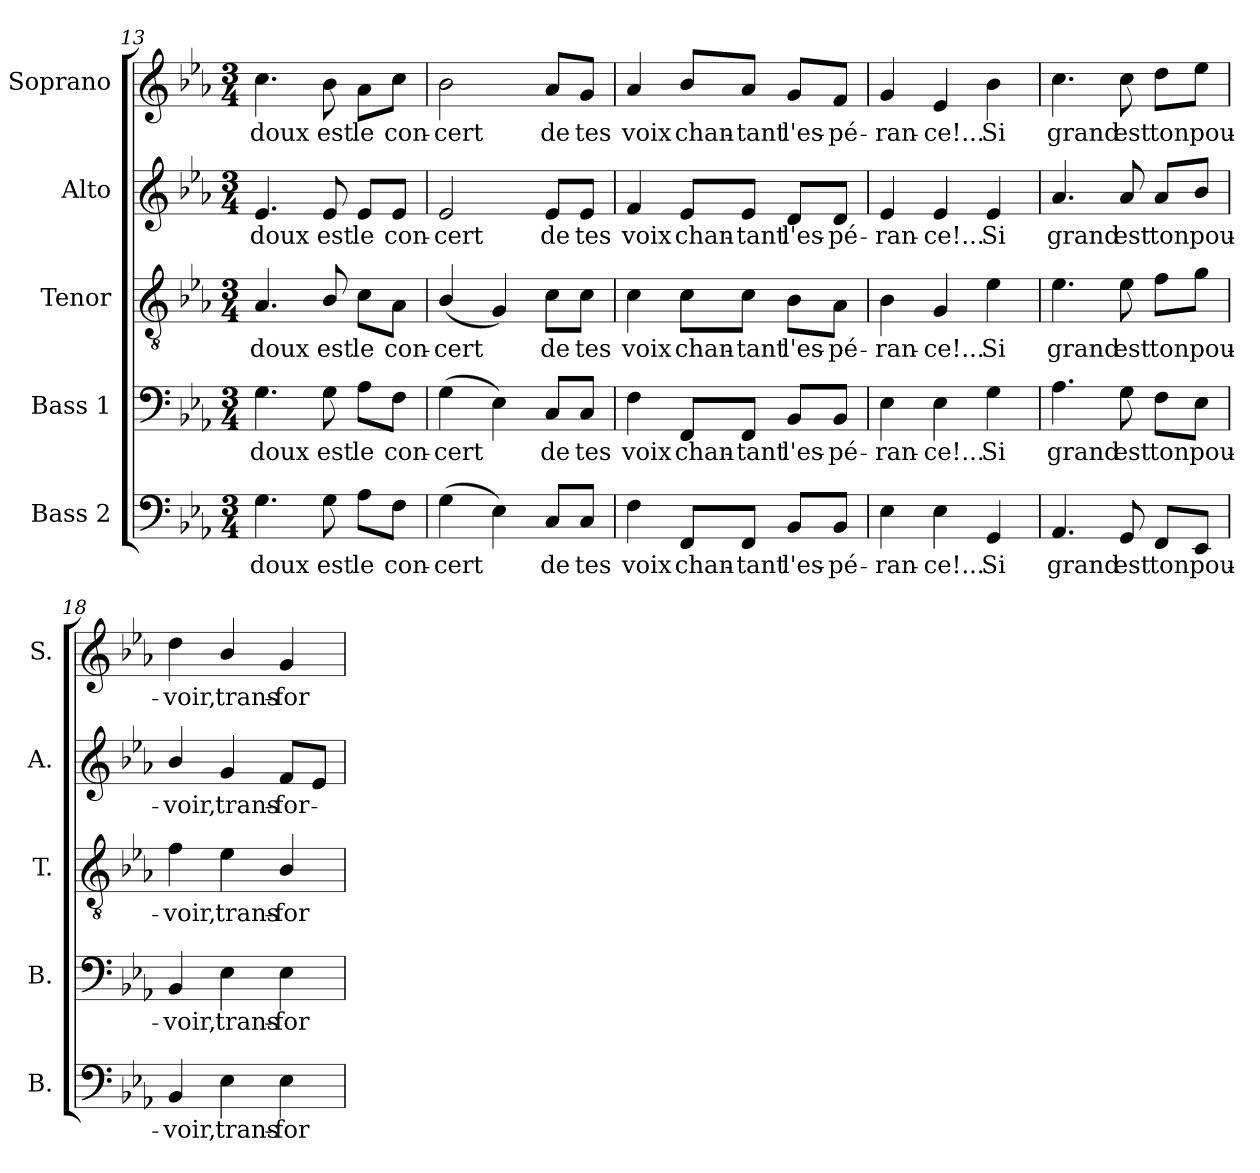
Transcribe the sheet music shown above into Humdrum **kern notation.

**kern	**text	**kern	**text	**kern	**text	**kern	**text	**kern	**text
*part5	*part5	*part4	*part4	*part3	*part3	*part2	*part2	*part1	*part1
*staff5	*staff5	*staff4	*staff4	*staff3	*staff3	*staff2	*staff2	*staff1	*staff1
*I"Bass  2	*	*I"Bass 1	*	*I"Tenor	*	*I"Alto	*	*I"Soprano	*
*I'B.	*	*I'B.	*	*I'T.	*	*I'A.	*	*I'S.	*
!!LO:PB:g=z
*clefF4	*	*clefF4	*	*clefGv2	*	*clefG2	*	*clefG2	*
*	*	*	*	*ITrd7c12	*	*	*	*	*
*k[b-e-a-]	*	*k[b-e-a-]	*	*k[b-e-a-]	*	*k[b-e-a-]	*	*k[b-e-a-]	*
*E-:	*	*E-:	*	*E-:	*	*E-:	*	*E-:	*
*M3/4	*	*M3/4	*	*M3/4	*	*M3/4	*	*M3/4	*
=13	=13	=13	=13	=13	=13	=13	=13	=13	=13
!	!LO:LY:b:color=#000000	!	!	!	!	!	!	!	!
!	!	!	!LO:LY:b:color=#000000	!	!	!	!	!	!
!	!	!	!	!	!LO:LY:b:color=#000000	!	!	!	!
!	!	!	!	!	!	!	!LO:LY:b:color=#000000	!	!
!	!	!	!	!	!	!	!	!	!LO:LY:b:color=#000000
4.Gi\	doux	4.Gi\	doux	4.AA-i/	doux	4.e-i/	doux	4.cci\	doux
!	!LO:LY:b:color=#000000	!	!	!	!	!	!	!	!
!	!	!	!LO:LY:b:color=#000000	!	!	!	!	!	!
!	!	!	!	!	!LO:LY:b:color=#000000	!	!	!	!
!	!	!	!	!	!	!	!LO:LY:b:color=#000000	!	!
!	!	!	!	!	!	!	!	!	!LO:LY:b:color=#000000
8Gi\	est	8Gi\	est	8BB-i/	est	8e-i/	est	8b-i\	est
!	!LO:LY:b:color=#000000	!	!	!	!	!	!	!	!
!	!	!	!LO:LY:b:color=#000000	!	!	!	!	!	!
!	!	!	!	!	!LO:LY:b:color=#000000	!	!	!	!
!	!	!	!	!	!	!	!LO:LY:b:color=#000000	!	!
!	!	!	!	!	!	!	!	!	!LO:LY:b:color=#000000
8A-i\L	le	8A-i\L	le	8Ci\L	le	8e-i/L	le	8a-i\L	le
!	!LO:LY:b:color=#000000	!	!	!	!	!	!	!	!
!	!	!	!LO:LY:b:color=#000000	!	!	!	!	!	!
!	!	!	!	!	!LO:LY:b:color=#000000	!	!	!	!
!	!	!	!	!	!	!	!LO:LY:b:color=#000000	!	!
!	!	!	!	!	!	!	!	!	!LO:LY:b:color=#000000
8Fi\J	con-	8Fi\J	con-	8AA-i\J	con-	8e-i/J	con-	8cci\J	con-
=14	=14	=14	=14	=14	=14	=14	=14	=14	=14
!	!LO:LY:b:color=#000000	!	!	!	!	!	!	!	!
!	!	!	!LO:LY:b:color=#000000	!	!	!	!	!	!
!	!	!	!	!	!LO:LY:b:color=#000000	!	!	!	!
!	!	!	!	!	!	!	!LO:LY:b:color=#000000	!	!
!	!	!	!	!	!	!	!	!	!LO:LY:b:color=#000000
(4Gi\	-cert	(4Gi\	-cert	(4BB-i/	-cert	2e-i/	-cert	2b-i\	-cert
4E-i\)	.	4E-i\)	.	4GGi/)	.	.	.	.	.
!	!LO:LY:b:color=#000000	!	!	!	!	!	!	!	!
!	!	!	!LO:LY:b:color=#000000	!	!	!	!	!	!
!	!	!	!	!	!LO:LY:b:color=#000000	!	!	!	!
!	!	!	!	!	!	!	!LO:LY:b:color=#000000	!	!
!	!	!	!	!	!	!	!	!	!LO:LY:b:color=#000000
8Ci/L	de	8Ci/L	de	8Ci\L	de	8e-i/L	de	8a-i/L	de
!	!LO:LY:b:color=#000000	!	!	!	!	!	!	!	!
!	!	!	!LO:LY:b:color=#000000	!	!	!	!	!	!
!	!	!	!	!	!LO:LY:b:color=#000000	!	!	!	!
!	!	!	!	!	!	!	!LO:LY:b:color=#000000	!	!
!	!	!	!	!	!	!	!	!	!LO:LY:b:color=#000000
8Ci/J	tes	8Ci/J	tes	8Ci\J	tes	8e-i/J	tes	8gi/J	tes
=15	=15	=15	=15	=15	=15	=15	=15	=15	=15
!	!LO:LY:b:color=#000000	!	!	!	!	!	!	!	!
!	!	!	!LO:LY:b:color=#000000	!	!	!	!	!	!
!	!	!	!	!	!LO:LY:b:color=#000000	!	!	!	!
!	!	!	!	!	!	!	!LO:LY:b:color=#000000	!	!
!	!	!	!	!	!	!	!	!	!LO:LY:b:color=#000000
4Fi\	voix	4Fi\	voix	4Ci\	voix	4fi/	voix	4a-i/	voix
!	!LO:LY:b:color=#000000	!	!	!	!	!	!	!	!
!	!	!	!LO:LY:b:color=#000000	!	!	!	!	!	!
!	!	!	!	!	!LO:LY:b:color=#000000	!	!	!	!
!	!	!	!	!	!	!	!LO:LY:b:color=#000000	!	!
!	!	!	!	!	!	!	!	!	!LO:LY:b:color=#000000
8FFi/L	chan-	8FFi/L	chan-	8Ci\L	chan-	8e-i/L	chan-	8b-i/L	chan-
!	!LO:LY:b:color=#000000	!	!	!	!	!	!	!	!
!	!	!	!LO:LY:b:color=#000000	!	!	!	!	!	!
!	!	!	!	!	!LO:LY:b:color=#000000	!	!	!	!
!	!	!	!	!	!	!	!LO:LY:b:color=#000000	!	!
!	!	!	!	!	!	!	!	!	!LO:LY:b:color=#000000
8FFi/J	-tant	8FFi/J	-tant	8Ci\J	-tant	8e-i/J	-tant	8a-i/J	-tant
!	!LO:LY:b:color=#000000	!	!	!	!	!	!	!	!
!	!	!	!LO:LY:b:color=#000000	!	!	!	!	!	!
!	!	!	!	!	!LO:LY:b:color=#000000	!	!	!	!
!	!	!	!	!	!	!	!LO:LY:b:color=#000000	!	!
!	!	!	!	!	!	!	!	!	!LO:LY:b:color=#000000
8BB-i/L	l'es-	8BB-i/L	l'es-	8BB-i\L	l'es-	8di/L	l'es-	8gi/L	l'es-
!	!LO:LY:b:color=#000000	!	!	!	!	!	!	!	!
!	!	!	!LO:LY:b:color=#000000	!	!	!	!	!	!
!	!	!	!	!	!LO:LY:b:color=#000000	!	!	!	!
!	!	!	!	!	!	!	!LO:LY:b:color=#000000	!	!
!	!	!	!	!	!	!	!	!	!LO:LY:b:color=#000000
8BB-i/J	-pé-	8BB-i/J	-pé-	8AA-i\J	-pé-	8di/J	-pé-	8fi/J	-pé-
=16	=16	=16	=16	=16	=16	=16	=16	=16	=16
!	!LO:LY:b:color=#000000	!	!	!	!	!	!	!	!
!	!	!	!LO:LY:b:color=#000000	!	!	!	!	!	!
!	!	!	!	!	!LO:LY:b:color=#000000	!	!	!	!
!	!	!	!	!	!	!	!LO:LY:b:color=#000000	!	!
!	!	!	!	!	!	!	!	!	!LO:LY:b:color=#000000
4E-i\	-ran-	4E-i\	-ran-	4BB-i\	-ran-	4e-i/	-ran-	4gi/	-ran-
!	!LO:LY:b:color=#000000	!	!	!	!	!	!	!	!
!	!	!	!LO:LY:b:color=#000000	!	!	!	!	!	!
!	!	!	!	!	!LO:LY:b:color=#000000	!	!	!	!
!	!	!	!	!	!	!	!LO:LY:b:color=#000000	!	!
!	!	!	!	!	!	!	!	!	!LO:LY:b:color=#000000
4E-i\	-ce!...	4E-i\	-ce!...	4GGi/	-ce!...	4e-i/	-ce!...	4e-i/	-ce!...
!	!LO:LY:b:color=#000000	!	!	!	!	!	!	!	!
!	!	!	!LO:LY:b:color=#000000	!	!	!	!	!	!
!	!	!	!	!	!LO:LY:b:color=#000000	!	!	!	!
!	!	!	!	!	!	!	!LO:LY:b:color=#000000	!	!
!	!	!	!	!	!	!	!	!	!LO:LY:b:color=#000000
4GGi/	Si	4Gi\	Si	4E-i\	Si	4e-i/	Si	4b-i\	Si
=17	=17	=17	=17	=17	=17	=17	=17	=17	=17
!	!LO:LY:b:color=#000000	!	!	!	!	!	!	!	!
!	!	!	!LO:LY:b:color=#000000	!	!	!	!	!	!
!	!	!	!	!	!LO:LY:b:color=#000000	!	!	!	!
!	!	!	!	!	!	!	!LO:LY:b:color=#000000	!	!
!	!	!	!	!	!	!	!	!	!LO:LY:b:color=#000000
4.AA-i/	grand	4.A-i\	grand	4.E-i\	grand	4.a-i/	grand	4.cci\	grand
!	!LO:LY:b:color=#000000	!	!	!	!	!	!	!	!
!	!	!	!LO:LY:b:color=#000000	!	!	!	!	!	!
!	!	!	!	!	!LO:LY:b:color=#000000	!	!	!	!
!	!	!	!	!	!	!	!LO:LY:b:color=#000000	!	!
!	!	!	!	!	!	!	!	!	!LO:LY:b:color=#000000
8GGi/	est	8Gi\	est	8E-i\	est	8a-i/	est	8cci\	est
!	!LO:LY:b:color=#000000	!	!	!	!	!	!	!	!
!	!	!	!LO:LY:b:color=#000000	!	!	!	!	!	!
!	!	!	!	!	!LO:LY:b:color=#000000	!	!	!	!
!	!	!	!	!	!	!	!LO:LY:b:color=#000000	!	!
!	!	!	!	!	!	!	!	!	!LO:LY:b:color=#000000
8FFi/L	ton	8Fi\L	ton	8Fi\L	ton	8a-i/L	ton	8ddi\L	ton
!	!LO:LY:b:color=#000000	!	!	!	!	!	!	!	!
!	!	!	!LO:LY:b:color=#000000	!	!	!	!	!	!
!	!	!	!	!	!LO:LY:b:color=#000000	!	!	!	!
!	!	!	!	!	!	!	!LO:LY:b:color=#000000	!	!
!	!	!	!	!	!	!	!	!	!LO:LY:b:color=#000000
8EE-i/J	pou-	8E-i\J	pou-	8Gi\J	pou-	8b-i/J	pou-	8ee-i\J	pou-
=18	=18	=18	=18	=18	=18	=18	=18	=18	=18
!	!LO:LY:b:color=#000000	!	!	!	!	!	!	!	!
!	!	!	!LO:LY:b:color=#000000	!	!	!	!	!	!
!	!	!	!	!	!LO:LY:b:color=#000000	!	!	!	!
!	!	!	!	!	!	!	!LO:LY:b:color=#000000	!	!
!	!	!	!	!	!	!	!	!	!LO:LY:b:color=#000000
4BB-i/	-voir,	4BB-i/	-voir,	4Fi\	-voir,	4b-i/	-voir,	4ddi\	-voir,
!	!LO:LY:b:color=#000000	!	!	!	!	!	!	!	!
!	!	!	!LO:LY:b:color=#000000	!	!	!	!	!	!
!	!	!	!	!	!LO:LY:b:color=#000000	!	!	!	!
!	!	!	!	!	!	!	!LO:LY:b:color=#000000	!	!
!	!	!	!	!	!	!	!	!	!LO:LY:b:color=#000000
4E-i\	trans-	4E-i\	trans-	4E-i\	trans-	4gi/	trans-	4b-i/	trans-
!	!LO:LY:b:color=#000000	!	!	!	!	!	!	!	!
!	!	!	!LO:LY:b:color=#000000	!	!	!	!	!	!
!	!	!	!	!	!LO:LY:b:color=#000000	!	!	!	!
!	!	!	!	!	!	!	!LO:LY:b:color=#000000	!	!
!	!	!	!	!	!	!	!	!	!LO:LY:b:color=#000000
4E-i\	-for-	4E-i\	-for-	4BB-i/	-for-	8fi/L	-for-	4gi/	-for-
.	.	.	.	.	.	8e-i/J	.	.	.
=	=	=	=	=	=	=	=	=	=
*-	*-	*-	*-	*-	*-	*-	*-	*-	*-
